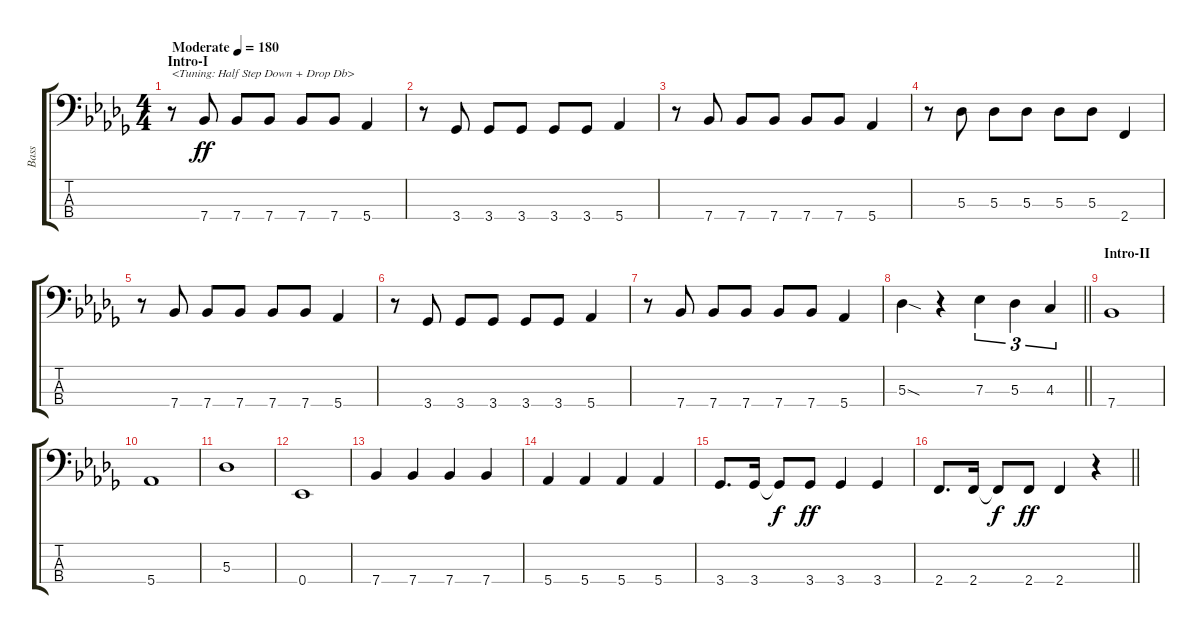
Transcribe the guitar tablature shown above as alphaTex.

\track ("Bass" "Bass") {instrument electricbasspick}
\staff {score tabs}
\tuning (Gb2 Db2 Ab1 Eb1) {hide}
\ts (4 4)
\section ("" "Intro-I")
\tempo (180 "Moderate")
\clef f4
\ks db
r.8{txt "<Tuning: Half Step Down + Drop Db>" dy ff instrument electricbasspick} 7.4.8 7.4.8 7.4.8 7.4.8 7.4.8 5.4.4 |
r.8 3.4.8 3.4.8 3.4.8 3.4.8 3.4.8 5.4.4 |
r.8 7.4.8 7.4.8 7.4.8 7.4.8 7.4.8 5.4.4 |
r.8 5.3.8 5.3.8 5.3.8 5.3.8 5.3.8 2.4.4 |
r.8 7.4.8 7.4.8 7.4.8 7.4.8 7.4.8 5.4.4 |
r.8 3.4.8 3.4.8 3.4.8 3.4.8 3.4.8 5.4.4 |
r.8 7.4.8 7.4.8 7.4.8 7.4.8 7.4.8 5.4.4 |
\barLineRight lightlight
5.3{sod}.4 r.4 7.3.4{tu (3 2)} 5.3.4{tu (3 2)} 4.3.4{tu (3 2)} |
\section ("" "Intro-II")
7.4.1 |
5.4.1 |
5.3.1 |
0.4.1 |
7.4.4 7.4.4 7.4.4 7.4.4 |
5.4.4 5.4.4 5.4.4 5.4.4 |
3.4.8{d} 3.4.16 3.4{t}.8{dy f} 3.4.8{dy ff} 3.4.4 3.4.4 |
\barLineRight lightlight
2.4.8{d} 2.4.16 2.4{t}.8{dy f} 2.4.8{dy ff} 2.4.4 r.4
